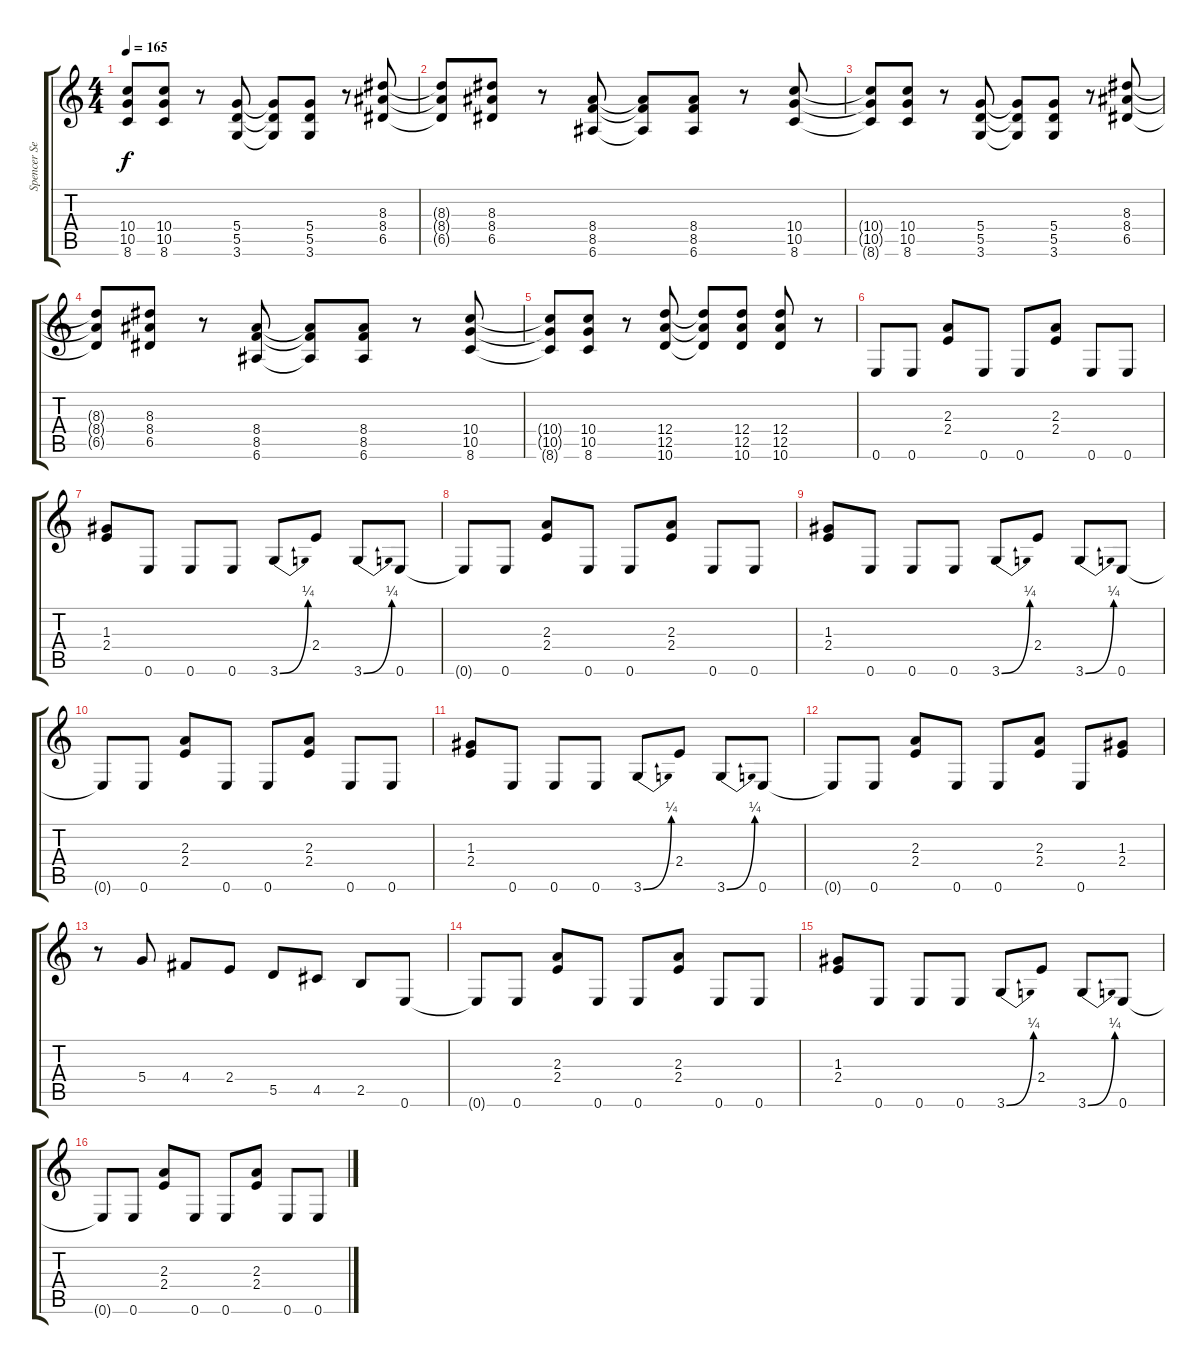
\track ("Spencer Sercombe " "Spencer Se") {instrument acousticguitarsteel}
\staff {score tabs}
\tuning (E4 B3 G3 D3 A2 E2) {hide}
\ts (4 4)
\tempo 165
\clef g2
\ks c
(10.4{t} 10.5{t} 8.6{t}).8{dy f} (10.4 10.5 8.6).8 r.8 (5.4 5.5 3.6).8 (5.4{t} 5.5{t} 3.6{t}).8 (5.4 5.5 3.6).8 r.8 (8.3 8.4 6.5).8 |
(8.3{t} 8.4{t} 6.5{t}).8 (8.3 8.4 6.5).8 r.8 (8.4 8.5 6.6).8 (8.4{t} 8.5{t} 6.6{t}).8 (8.4 8.5 6.6).8 r.8 (10.4 10.5 8.6).8 |
(10.4{t} 10.5{t} 8.6{t}).8 (10.4 10.5 8.6).8 r.8 (5.4 5.5 3.6).8 (5.4{t} 5.5{t} 3.6{t}).8 (5.4 5.5 3.6).8 r.8 (8.3 8.4 6.5).8 |
(8.3{t} 8.4{t} 6.5{t}).8 (8.3 8.4 6.5).8 r.8 (8.4 8.5 6.6).8 (8.4{t} 8.5{t} 6.6{t}).8 (8.4 8.5 6.6).8 r.8 (10.4 10.5 8.6).8 |
(10.4{t} 10.5{t} 8.6{t}).8 (10.4 10.5 8.6).8 r.8 (12.4 12.5 10.6).8 (12.4{t} 12.5{t} 10.6{t}).8 (12.4 12.5 10.6).8 (12.4 12.5 10.6).8 r.8 |
0.6.8 0.6.8 (2.3 2.4).8 0.6.8 0.6.8 (2.3 2.4).8 0.6.8 0.6.8 |
(1.3 2.4).8 0.6.8 0.6.8 0.6.8 3.6{be (bend 0 0 60 1)}.8 2.4.8 3.6{be (bend 0 0 60 1)}.8 0.6.8 |
0.6{t}.8 0.6.8 (2.3 2.4).8 0.6.8 0.6.8 (2.3 2.4).8 0.6.8 0.6.8 |
(1.3 2.4).8 0.6.8 0.6.8 0.6.8 3.6{be (bend 0 0 60 1)}.8 2.4.8 3.6{be (bend 0 0 60 1)}.8 0.6.8 |
0.6{t}.8 0.6.8 (2.3 2.4).8 0.6.8 0.6.8 (2.3 2.4).8 0.6.8 0.6.8 |
(1.3 2.4).8 0.6.8 0.6.8 0.6.8 3.6{be (bend 0 0 60 1)}.8 2.4.8 3.6{be (bend 0 0 60 1)}.8 0.6.8 |
0.6{t}.8 0.6.8 (2.3 2.4).8 0.6.8 0.6.8 (2.3 2.4).8 0.6.8 (1.3 2.4).8 |
r.8 5.4.8 4.4.8 2.4.8 5.5.8 4.5.8 2.5.8 0.6.8 |
0.6{t}.8 0.6.8 (2.3 2.4).8 0.6.8 0.6.8 (2.3 2.4).8 0.6.8 0.6.8 |
(1.3 2.4).8 0.6.8 0.6.8 0.6.8 3.6{be (bend 0 0 60 1)}.8 2.4.8 3.6{be (bend 0 0 60 1)}.8 0.6.8 |
0.6{t}.8 0.6.8 (2.3 2.4).8 0.6.8 0.6.8 (2.3 2.4).8 0.6.8 0.6.8
